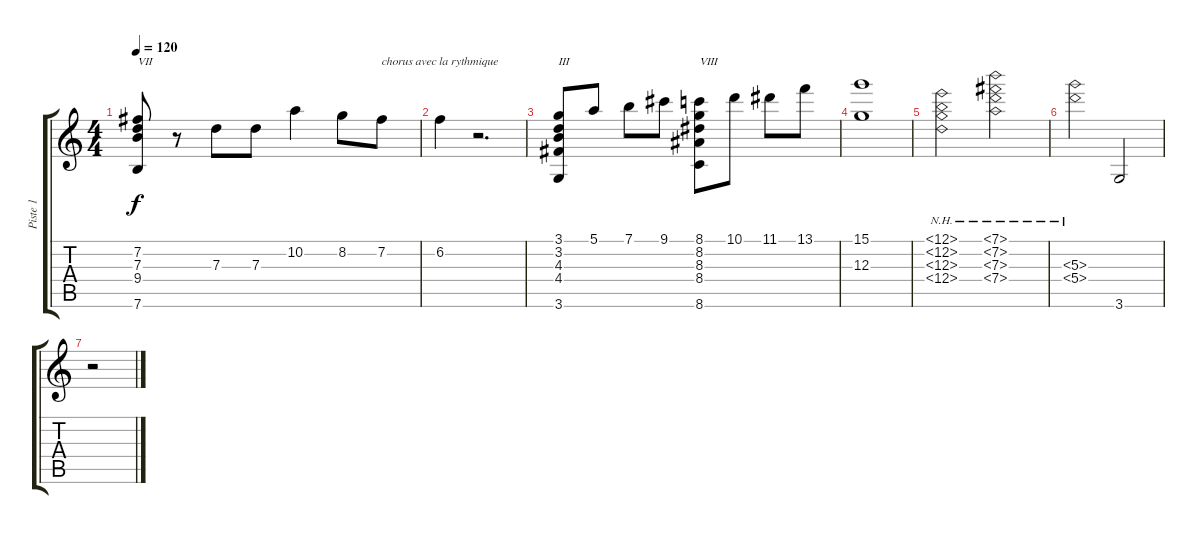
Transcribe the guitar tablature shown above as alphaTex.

\track ("Piste 1" "Piste 1") {instrument acousticguitarnylon}
\staff {score tabs}
\tuning (E4 B3 G3 D3 A2 E2) {hide}
\ts (4 4)
\tempo 120
\clef g2
\ks c
(7.2 7.3 9.4 7.6).8{txt "VII" dy f} r.8 7.3.8 7.3.8 10.2.4 8.2.8 7.2.8{txt "chorus avec la rythmique"} |
6.2.4 r.2{d} |
(3.1 3.2 4.3 4.4 3.6).8{txt "III"} 5.1.8 7.1.8 9.1.8 (8.1 8.2 8.3 8.4 8.6).8{txt "VIII"} 10.1.8 11.1.8 13.1.8 |
(15.1 12.3).1 |
(12.1{nh} 12.2{nh} 12.3{nh} 12.4{nh}).2 (7.1{nh} 7.2{nh} 7.3{nh} 7.4{nh}).2 |
(5.3{nh} 5.4{nh}).2 3.6.2 |
r.2
